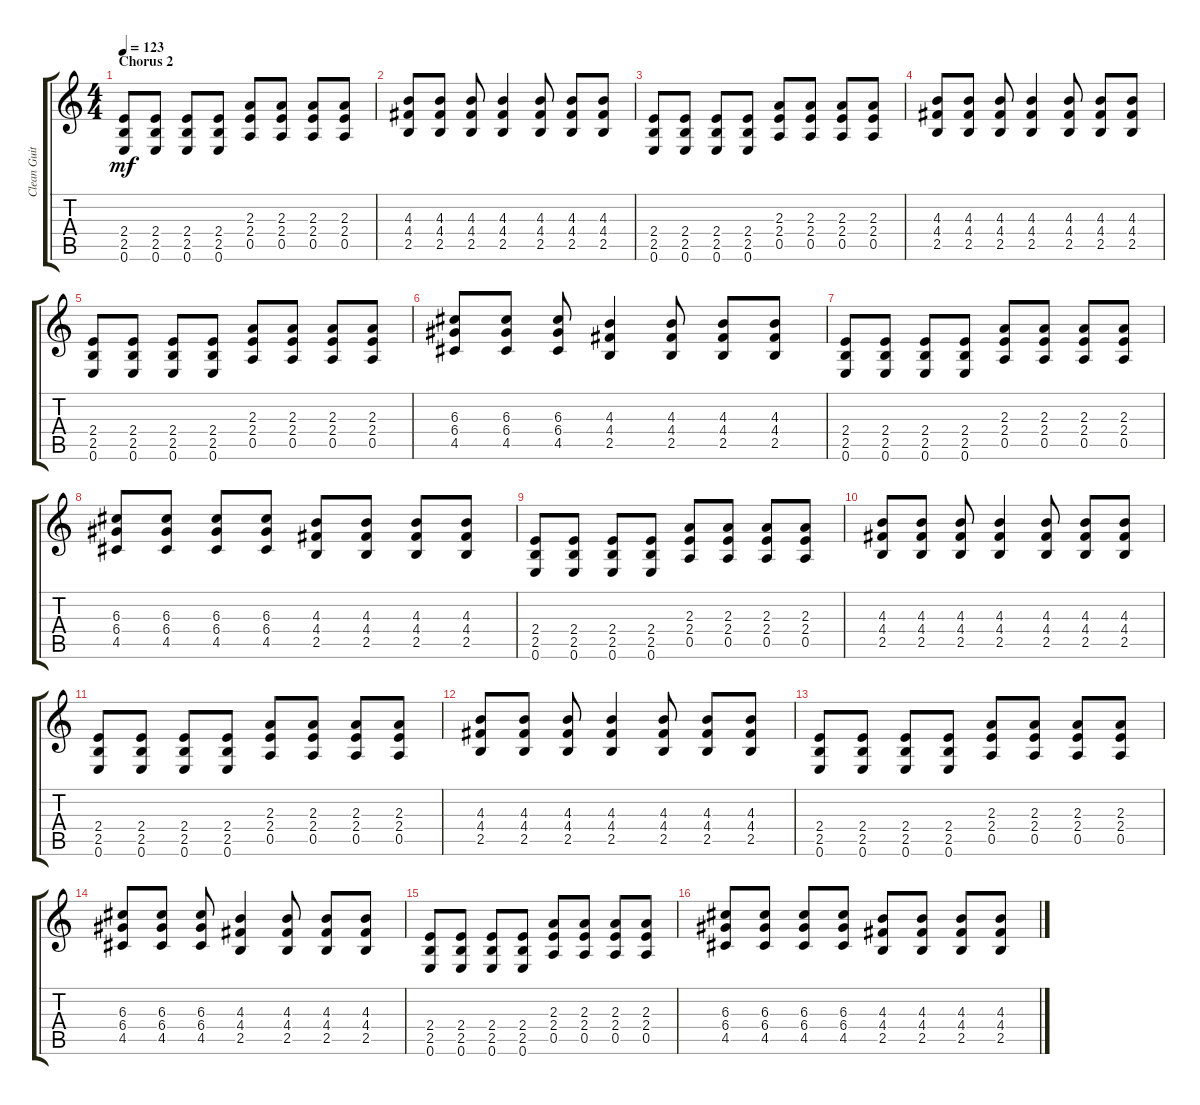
\track ("Clean Guitar" "Clean Guit") {instrument acousticguitarsteel}
\staff {score tabs}
\tuning (E4 B3 G3 D3 A2 E2) {hide}
\ts (4 4)
\section ("" "Chorus 2")
\tempo 123
\clef g2
\ks c
(2.4 2.5 0.6).8{dy mf} (2.4 2.5 0.6).8 (2.4 2.5 0.6).8 (2.4 2.5 0.6).8 (2.3 2.4 0.5).8 (2.3 2.4 0.5).8 (2.3 2.4 0.5).8 (2.3 2.4 0.5).8 |
(4.3 4.4 2.5).8 (4.3 4.4 2.5).8 (4.3 4.4 2.5).8 (4.3 4.4 2.5).4 (4.3 4.4 2.5).8 (4.3 4.4 2.5).8 (4.3 4.4 2.5).8 |
(2.4 2.5 0.6).8 (2.4 2.5 0.6).8 (2.4 2.5 0.6).8 (2.4 2.5 0.6).8 (2.3 2.4 0.5).8 (2.3 2.4 0.5).8 (2.3 2.4 0.5).8 (2.3 2.4 0.5).8 |
(4.3 4.4 2.5).8 (4.3 4.4 2.5).8 (4.3 4.4 2.5).8 (4.3 4.4 2.5).4 (4.3 4.4 2.5).8 (4.3 4.4 2.5).8 (4.3 4.4 2.5).8 |
(2.4 2.5 0.6).8 (2.4 2.5 0.6).8 (2.4 2.5 0.6).8 (2.4 2.5 0.6).8 (2.3 2.4 0.5).8 (2.3 2.4 0.5).8 (2.3 2.4 0.5).8 (2.3 2.4 0.5).8 |
(6.3 6.4 4.5).8 (6.3 6.4 4.5).8 (6.3 6.4 4.5).8 (4.3 4.4 2.5).4 (4.3 4.4 2.5).8 (4.3 4.4 2.5).8 (4.3 4.4 2.5).8 |
(2.4 2.5 0.6).8 (2.4 2.5 0.6).8 (2.4 2.5 0.6).8 (2.4 2.5 0.6).8 (2.3 2.4 0.5).8 (2.3 2.4 0.5).8 (2.3 2.4 0.5).8 (2.3 2.4 0.5).8 |
(6.3 6.4 4.5).8 (6.3 6.4 4.5).8 (6.3 6.4 4.5).8 (6.3 6.4 4.5).8 (4.3 4.4 2.5).8 (4.3 4.4 2.5).8 (4.3 4.4 2.5).8 (4.3 4.4 2.5).8 |
(2.4 2.5 0.6).8 (2.4 2.5 0.6).8 (2.4 2.5 0.6).8 (2.4 2.5 0.6).8 (2.3 2.4 0.5).8 (2.3 2.4 0.5).8 (2.3 2.4 0.5).8 (2.3 2.4 0.5).8 |
(4.3 4.4 2.5).8 (4.3 4.4 2.5).8 (4.3 4.4 2.5).8 (4.3 4.4 2.5).4 (4.3 4.4 2.5).8 (4.3 4.4 2.5).8 (4.3 4.4 2.5).8 |
(2.4 2.5 0.6).8 (2.4 2.5 0.6).8 (2.4 2.5 0.6).8 (2.4 2.5 0.6).8 (2.3 2.4 0.5).8 (2.3 2.4 0.5).8 (2.3 2.4 0.5).8 (2.3 2.4 0.5).8 |
(4.3 4.4 2.5).8 (4.3 4.4 2.5).8 (4.3 4.4 2.5).8 (4.3 4.4 2.5).4 (4.3 4.4 2.5).8 (4.3 4.4 2.5).8 (4.3 4.4 2.5).8 |
(2.4 2.5 0.6).8 (2.4 2.5 0.6).8 (2.4 2.5 0.6).8 (2.4 2.5 0.6).8 (2.3 2.4 0.5).8 (2.3 2.4 0.5).8 (2.3 2.4 0.5).8 (2.3 2.4 0.5).8 |
(6.3 6.4 4.5).8 (6.3 6.4 4.5).8 (6.3 6.4 4.5).8 (4.3 4.4 2.5).4 (4.3 4.4 2.5).8 (4.3 4.4 2.5).8 (4.3 4.4 2.5).8 |
(2.4 2.5 0.6).8 (2.4 2.5 0.6).8 (2.4 2.5 0.6).8 (2.4 2.5 0.6).8 (2.3 2.4 0.5).8 (2.3 2.4 0.5).8 (2.3 2.4 0.5).8 (2.3 2.4 0.5).8 |
(6.3 6.4 4.5).8 (6.3 6.4 4.5).8 (6.3 6.4 4.5).8 (6.3 6.4 4.5).8 (4.3 4.4 2.5).8 (4.3 4.4 2.5).8 (4.3 4.4 2.5).8 (4.3 4.4 2.5).8
